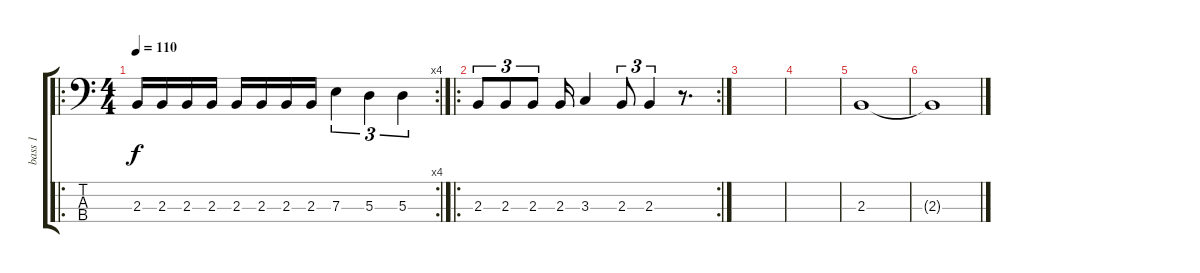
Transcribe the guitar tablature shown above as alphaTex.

\track ("bass 1" "bass 1") {instrument electricbasspick}
\staff {score tabs}
\tuning (G2 D2 A1 E1) {hide}
\ro
\rc 4
\ts (4 4)
\tempo 110
\clef f4
\ks c
2.3.16{dy f} 2.3.16 2.3.16 2.3.16 2.3.16 2.3.16 2.3.16 2.3.16 7.3.4{tu (3 2)} 5.3.4{tu (3 2)} 5.3.4{tu (3 2)} |
\ro
\rc 2
2.3.8{tu (3 2)} 2.3.8{tu (3 2)} 2.3.8{tu (3 2)} 2.3.16 3.3.4 2.3.8{tu (3 2)} 2.3.4{tu (3 2)} r.8{d} |
|
|
2.3.1 |
2.3{t}.1
